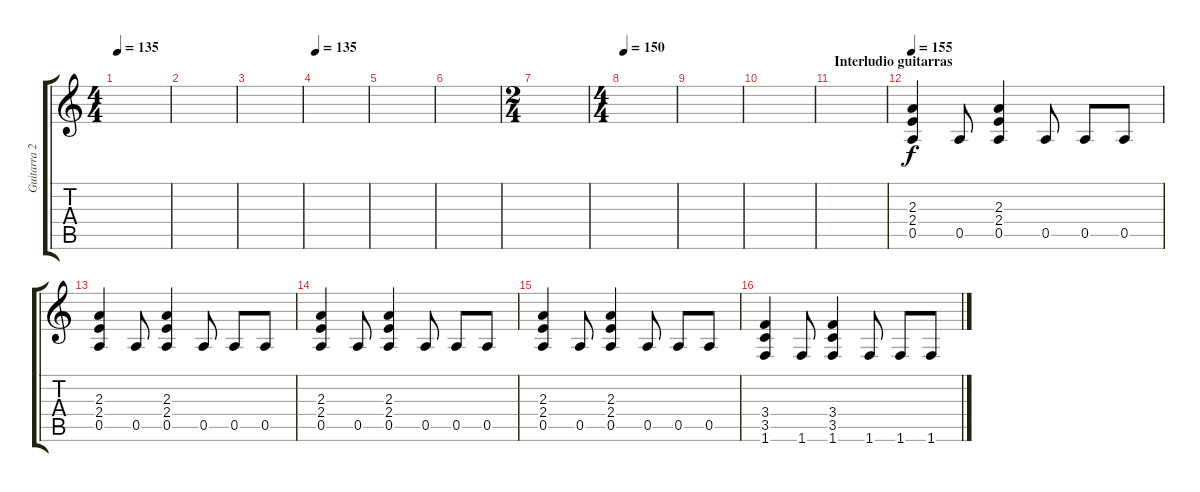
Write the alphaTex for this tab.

\track ("Guitarra 2" "Guitarra 2") {instrument acousticguitarsteel}
\staff {score tabs}
\tuning (E4 B3 G3 D3 A2 E2) {hide}
\ts (4 4)
\tempo 135
\clef g2
\ks c
|
|
|
\tempo 135
|
|
|
\ts (2 4)
|
\ts (4 4)
\tempo 150
|
|
|
\section ("" "Interludio guitarras")
|
\tempo 155
(2.3 2.4 0.5).4{volume 10 instrument distortionguitar} 0.5.8 (2.3 2.4 0.5).4 0.5.8 0.5.8 0.5.8 |
(2.3 2.4 0.5).4 0.5.8 (2.3 2.4 0.5).4 0.5.8 0.5.8 0.5.8 |
(2.3 2.4 0.5).4 0.5.8 (2.3 2.4 0.5).4 0.5.8 0.5.8 0.5.8 |
(2.3 2.4 0.5).4 0.5.8 (2.3 2.4 0.5).4 0.5.8 0.5.8 0.5.8 |
(3.4 3.5 1.6).4 1.6.8 (3.4 3.5 1.6).4 1.6.8 1.6.8 1.6.8
